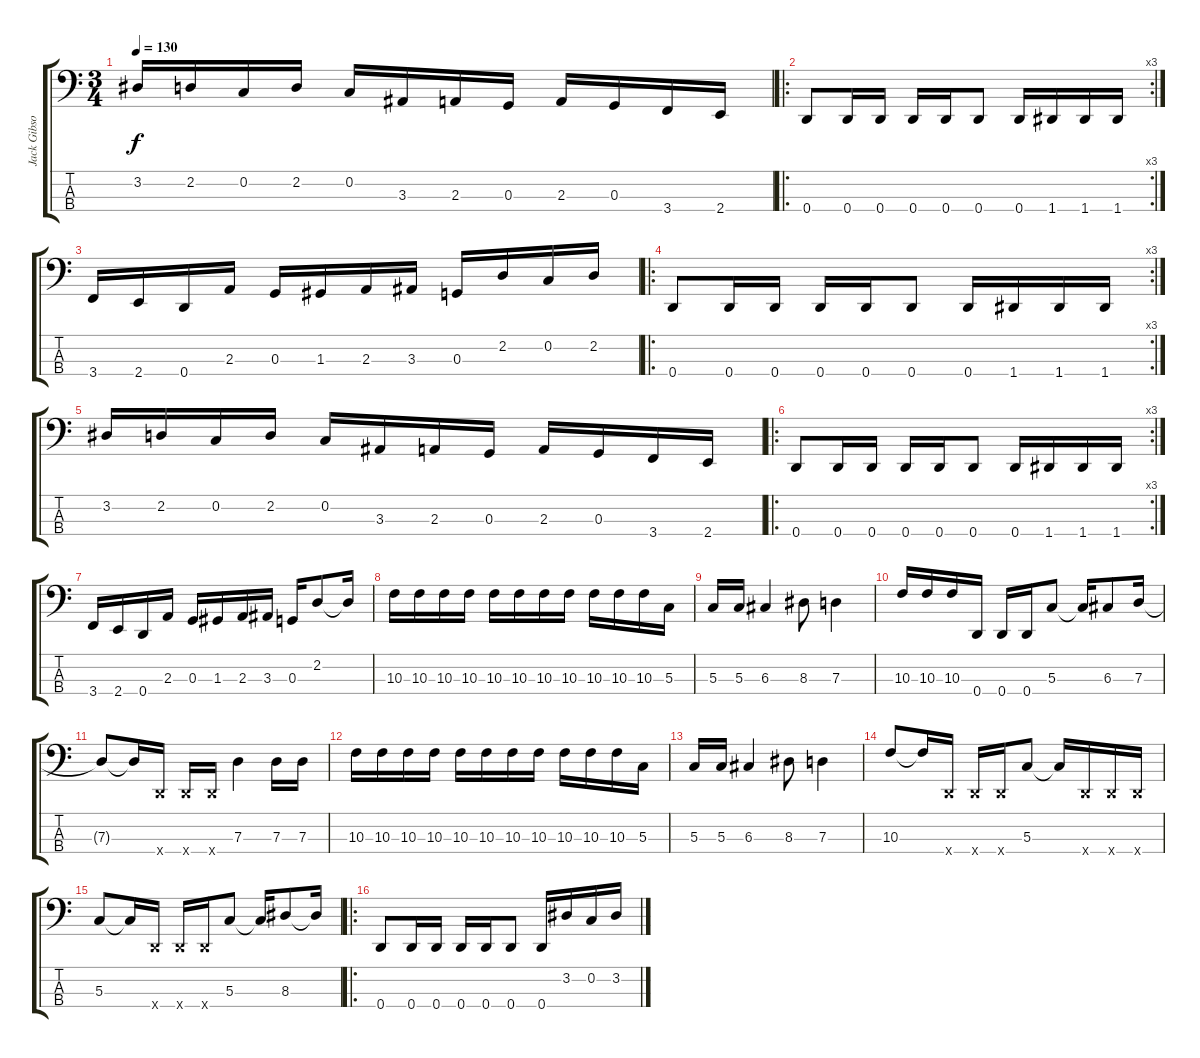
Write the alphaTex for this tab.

\track ("Jack Gibson" "Jack Gibso") {instrument electricbasspick}
\staff {score tabs}
\tuning (F2 C2 G1 D1) {hide}
\ts (3 4)
\tempo 130
\clef f4
\ks c
3.2.16{dy f} 2.2.16 0.2.16 2.2.16 0.2.16 3.3.16 2.3.16 0.3.16 2.3.16 0.3.16 3.4.16 2.4.16 |
\ro
\rc 3
0.4.8 0.4.16 0.4.16 0.4.16 0.4.16 0.4.8 0.4.16 1.4.16 1.4.16 1.4.16 |
3.4.16 2.4.16 0.4.16 2.3.16 0.3.16 1.3.16 2.3.16 3.3.16 0.3.16 2.2.16 0.2.16 2.2.16 |
\ro
\rc 3
0.4.8 0.4.16 0.4.16 0.4.16 0.4.16 0.4.8 0.4.16 1.4.16 1.4.16 1.4.16 |
3.2.16 2.2.16 0.2.16 2.2.16 0.2.16 3.3.16 2.3.16 0.3.16 2.3.16 0.3.16 3.4.16 2.4.16 |
\ro
\rc 3
0.4.8 0.4.16 0.4.16 0.4.16 0.4.16 0.4.8 0.4.16 1.4.16 1.4.16 1.4.16 |
3.4.16 2.4.16 0.4.16 2.3.16 0.3.16 1.3.16 2.3.16 3.3.16 0.3.16 2.2.8 2.2{t}.16 |
10.3.16 10.3.16 10.3.16 10.3.16 10.3.16 10.3.16 10.3.16 10.3.16 10.3.16 10.3.16 10.3.16 5.3.16 |
5.3.16 5.3.16 6.3.4 8.3.8 7.3.4 |
10.3.16 10.3.16 10.3.16 0.4.16 0.4.16 0.4.16 5.3.8 5.3{t}.16 6.3.8 7.3.16 |
7.3{t}.8 7.3{t}.16 0.4{x}.16 0.4{x}.16 0.4{x}.16 7.3.4 7.3.16 7.3.16 |
10.3.16 10.3.16 10.3.16 10.3.16 10.3.16 10.3.16 10.3.16 10.3.16 10.3.16 10.3.16 10.3.16 5.3.16 |
5.3.16 5.3.16 6.3.4 8.3.8 7.3.4 |
10.3.8 10.3{t}.16 0.4{x}.16 0.4{x}.16 0.4{x}.16 5.3.8 5.3{t}.16 0.4{x}.16 0.4{x}.16 0.4{x}.16 |
5.3.8 5.3{t}.16 0.4{x}.16 0.4{x}.16 0.4{x}.16 5.3.8 5.3{t}.16 8.3.8 8.3{t}.16 |
\ro
0.4.8 0.4.16 0.4.16 0.4.16 0.4.16 0.4.8 0.4.16 3.2.16 0.2.16 3.2.16
